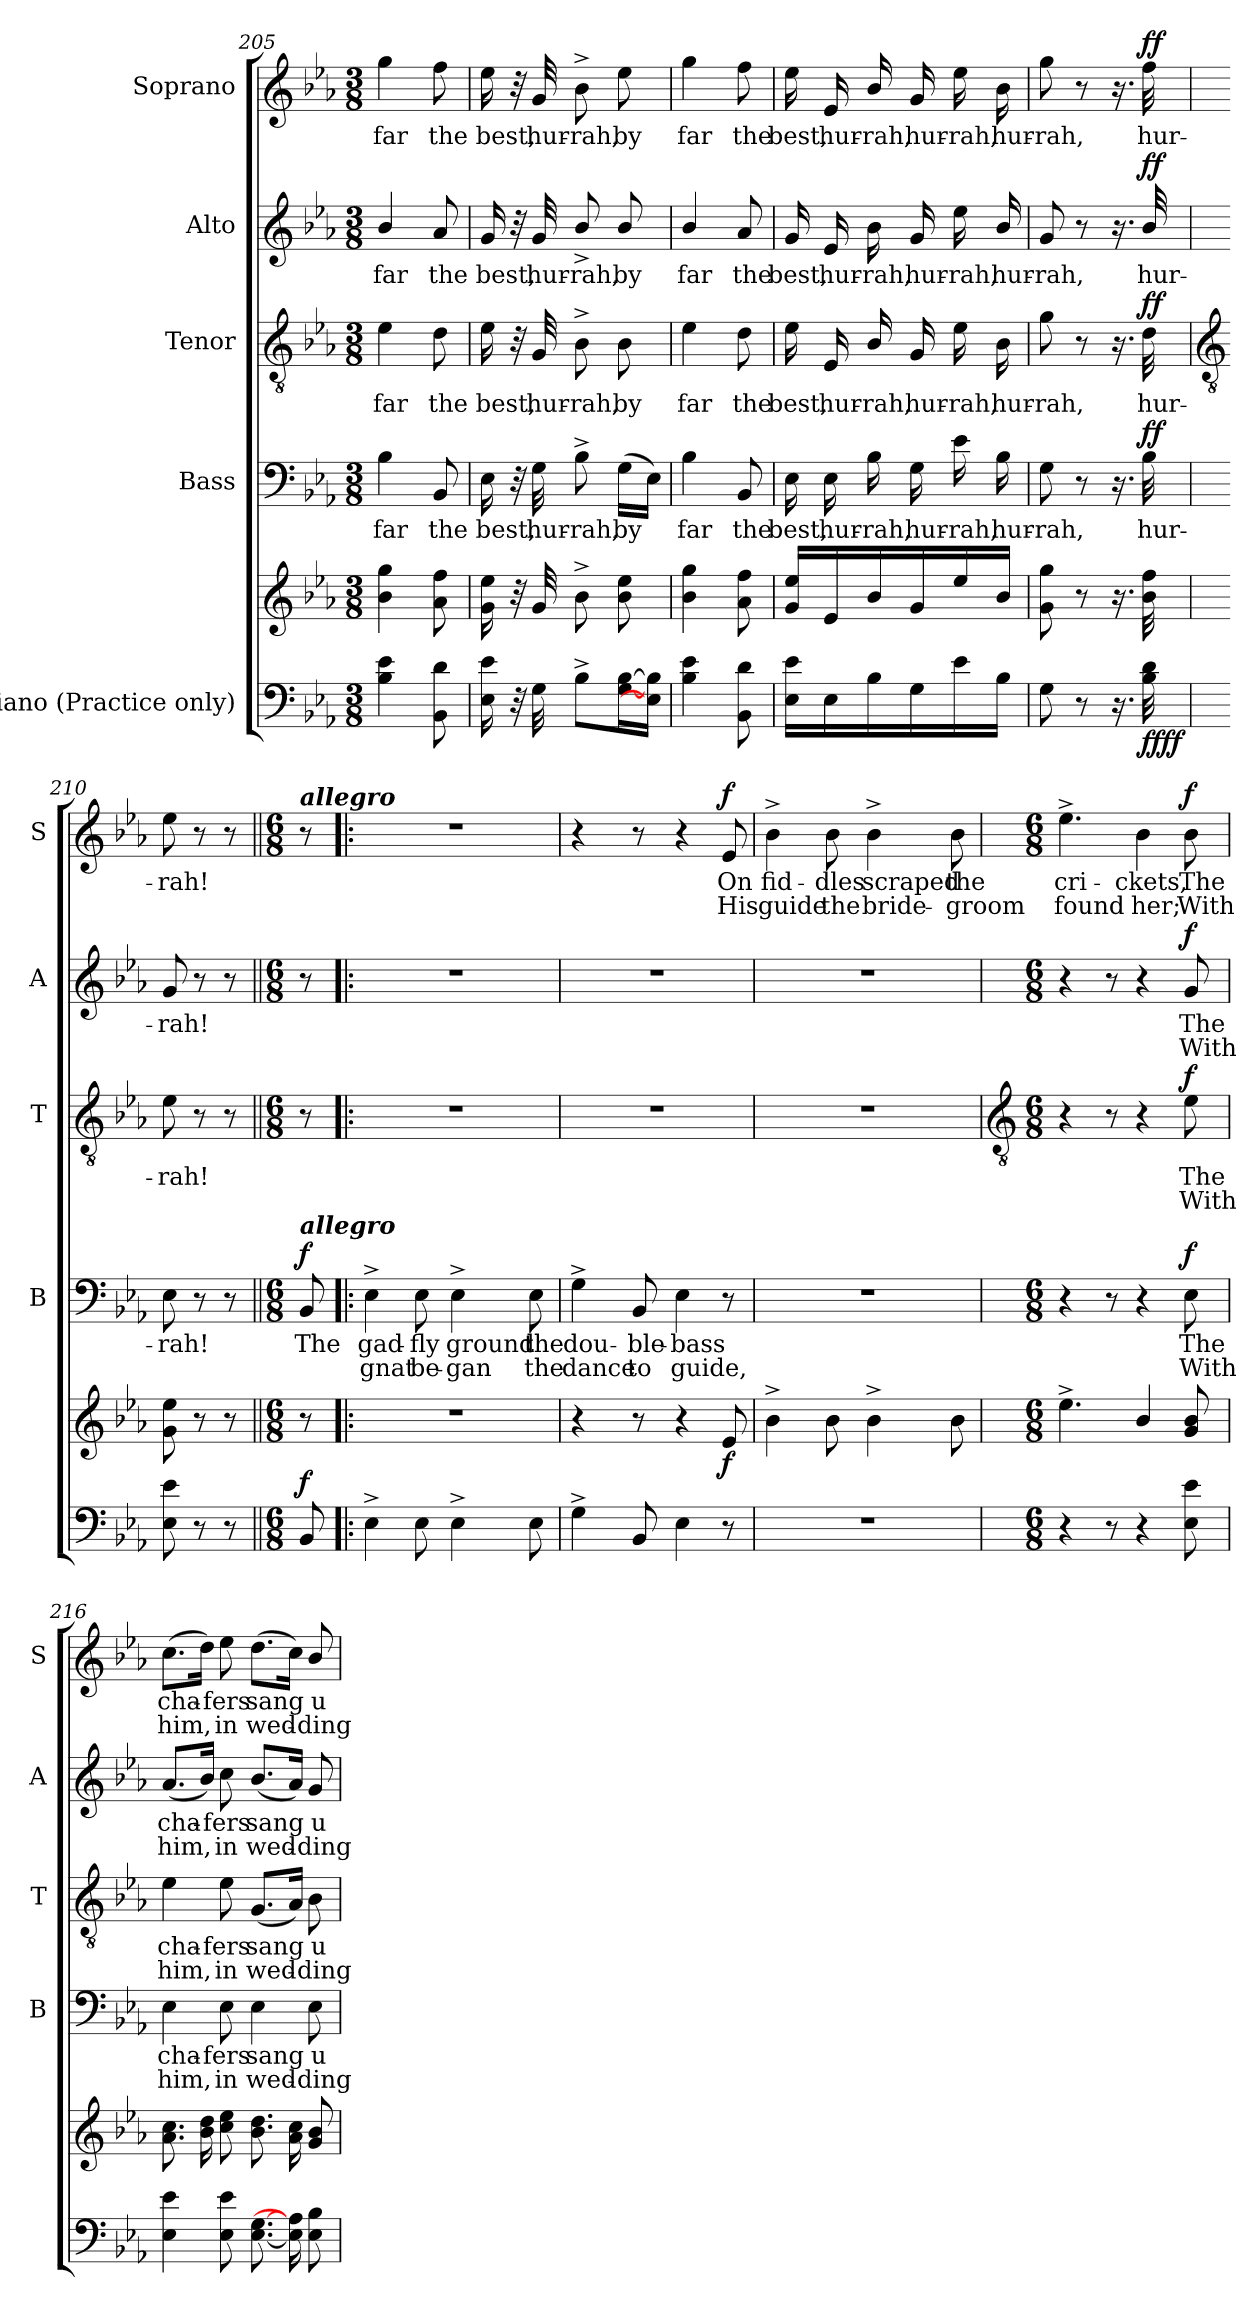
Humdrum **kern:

**kern	**kern	**dynam	**kern	**text	**text	**dynam	**kern	**text	**text	**dynam	**kern	**text	**text	**dynam	**kern	**text	**text	**dynam
*part5	*part5	*part5	*part4	*part4	*part4	*part4	*part3	*part3	*part3	*part3	*part2	*part2	*part2	*part2	*part1	*part1	*part1	*part1
*staff6	*staff5	*staff5/6	*staff4	*staff4	*staff4	*staff4	*staff3	*staff3	*staff3	*staff3	*staff2	*staff2	*staff2	*staff2	*staff1	*staff1	*staff1	*staff1
*I"Piano (Practice only)	*	*	*I"Bass	*	*	*	*I"Tenor	*	*	*	*I"Alto	*	*	*	*I"Soprano	*	*	*
*	*	*	*I'B	*	*	*	*I'T	*	*	*	*I'A	*	*	*	*I'S	*	*	*
*clefF4	*clefG2	*	*clefF4	*	*	*	*clefGv2	*	*	*	*clefG2	*	*	*	*clefG2	*	*	*
*k[b-e-a-]	*k[b-e-a-]	*	*k[b-e-a-]	*	*	*	*k[b-e-a-]	*	*	*	*k[b-e-a-]	*	*	*	*k[b-e-a-]	*	*	*
*E-:	*E-:	*	*E-:	*	*	*	*E-:	*	*	*	*E-:	*	*	*	*E-:	*	*	*
*M3/8	*M3/8	*	*M3/8	*	*	*	*M3/8	*	*	*	*M3/8	*	*	*	*M3/8	*	*	*
=205	=205	=205	=205	=205	=205	=205	=205	=205	=205	=205	=205	=205	=205	=205	=205	=205	=205	=205
!	!	!	!	!LO:LY:b	!	!	!	!LO:LY:b	!	!	!	!LO:LY:b	!	!	!	!LO:LY:b	!	!
4B- 4e-	4b- 4gg	.	4B-	far	.	.	4e-	far	.	.	4b-/	far	.	.	4gg	far	.	.
!	!	!	!	!LO:LY:b	!	!	!	!LO:LY:b	!	!	!	!LO:LY:b	!	!	!	!LO:LY:b	!	!
8BB- 8d	8a- 8ff	.	8BB-	the	.	.	8d	the	.	.	8a-	the	.	.	8ff	the	.	.
=206	=206	=206	=206	=206	=206	=206	=206	=206	=206	=206	=206	=206	=206	=206	=206	=206	=206	=206
!	!	!	!	!LO:LY:b	!	!	!	!LO:LY:b	!	!	!	!LO:LY:b	!	!	!	!LO:LY:b	!	!
16E- 16e-	16g 16ee-	.	16E-	best,	.	.	16e-	best,	.	.	16g	best,	.	.	16ee-	best,	.	.
32r	32r	.	32r	.	.	.	32r	.	.	.	32r	.	.	.	32r	.	.	.
!	!	!	!	!LO:LY:b	!	!	!	!LO:LY:b	!	!	!	!LO:LY:b	!	!	!	!LO:LY:b	!	!
32G	32gLLL	.	32G	hur-	.	.	32G	hur-	.	.	32g	hur-	.	.	32g	hur-	.	.
!	!	!	!	!LO:LY:b	!	!	!	!LO:LY:b	!	!	!	!LO:LY:b	!	!	!	!LO:LY:b	!	!
8B-^L	8b-^	.	8B-^	-rah,	.	.	8B-^	-rah,	.	.	8b-^/	-rah,	.	.	8b-^	-rah,	.	.
!	!	!	!	!LO:LY:b	!	!	!	!LO:LY:b	!	!	!	!LO:LY:b	!	!	!	!LO:LY:b	!	!
[16G [16B-L	8b- 8ee-J	.	(>16GLL	by	.	.	8B-	by	.	.	8b-/	by	.	.	8ee-	by	.	.
16E-] 16B-]JJ	.	.	16E-JJ)	.	.	.	.	.	.	.	.	.	.	.	.	.	.	.
=207	=207	=207	=207	=207	=207	=207	=207	=207	=207	=207	=207	=207	=207	=207	=207	=207	=207	=207
!	!	!	!	!LO:LY:b	!	!	!	!LO:LY:b	!	!	!	!LO:LY:b	!	!	!	!LO:LY:b	!	!
4B- 4e-	4b- 4gg	.	4B-	far	.	.	4e-	far	.	.	4b-/	far	.	.	4gg	far	.	.
!	!	!	!	!LO:LY:b	!	!	!	!LO:LY:b	!	!	!	!LO:LY:b	!	!	!	!LO:LY:b	!	!
8BB- 8d	8a- 8ff	.	8BB-	the	.	.	8d	the	.	.	8a-	the	.	.	8ff	the	.	.
=208	=208	=208	=208	=208	=208	=208	=208	=208	=208	=208	=208	=208	=208	=208	=208	=208	=208	=208
!	!	!	!	!LO:LY:b	!	!	!	!LO:LY:b	!	!	!	!LO:LY:b	!	!	!	!LO:LY:b	!	!
16E- 16e-LL	16g 16ee-LL	.	16E-	best,	.	.	16e-	best,	.	.	16g	best,	.	.	16ee-	best,	.	.
!	!	!	!	!LO:LY:b	!	!	!	!LO:LY:b	!	!	!	!LO:LY:b	!	!	!	!LO:LY:b	!	!
16E-	16e-	.	16E-	hur-	.	.	16E-	hur-	.	.	16e-	hur-	.	.	16e-	hur-	.	.
!	!	!	!	!LO:LY:b	!	!	!	!LO:LY:b	!	!	!	!LO:LY:b	!	!	!	!LO:LY:b	!	!
16B-	16b-	.	16B-	-rah,	.	.	16B-/	-rah,	.	.	16b-	-rah,	.	.	16b-/	-rah,	.	.
!	!	!	!	!LO:LY:b	!	!	!	!LO:LY:b	!	!	!	!LO:LY:b	!	!	!	!LO:LY:b	!	!
16G	16g	.	16G	hur-	.	.	16G	hur-	.	.	16g	hur-	.	.	16g	hur-	.	.
!	!	!	!	!LO:LY:b	!	!	!	!LO:LY:b	!	!	!	!LO:LY:b	!	!	!	!LO:LY:b	!	!
16e-	16ee-	.	16e-	-rah,	.	.	16e-	-rah,	.	.	16ee-	-rah,	.	.	16ee-	-rah,	.	.
!	!	!	!	!LO:LY:b	!	!	!	!LO:LY:b	!	!	!	!LO:LY:b	!	!	!	!LO:LY:b	!	!
16B-JJ	16b-JJ	.	16B-	hur-	.	.	16B-	hur-	.	.	16b-/	hur-	.	.	16b-	hur-	.	.
=209	=209	=209	=209	=209	=209	=209	=209	=209	=209	=209	=209	=209	=209	=209	=209	=209	=209	=209
!	!	!	!	!LO:LY:b	!	!	!	!LO:LY:b	!	!	!	!LO:LY:b	!	!	!	!LO:LY:b	!	!
8G	8g 8gg	.	8G	-rah,	.	.	8g	-rah,	.	.	8g	-rah,	.	.	8gg	-rah,	.	.
8r	8r	.	8r	.	.	.	8r	.	.	.	8r	.	.	.	8r	.	.	.
16.r	16.r	.	16.r	.	.	.	16.r	.	.	.	16.r	.	.	.	16.r	.	.	.
!	!	!LO:DY:b=2	!	!LO:LY:b	!	!	!	!LO:LY:b	!	!	!	!LO:LY:b	!	!	!	!LO:LY:b	!	!
!	!	!LO:DY:n=1:b	!	!	!	!LO:DY:b	!	!	!	!LO:DY:b	!	!	!	!LO:DY:b	!	!	!	!LO:DY:b
32B- 32d	32b- 32ff	ff ff	32B-	hur-	.	ff	32d	hur-	.	ff	32b-/	hur-	.	ff	32ff	hur-	.	ff
!!LO:LB:g=z
=210	=210	=210	=210	=210	=210	=210	=210	=210	=210	=210	=210	=210	=210	=210	=210	=210	=210	=210
*	*	*	*	*	*	*	*clefGv2	*	*	*	*	*	*	*	*	*	*	*
!	!	!	!	!LO:LY:b	!	!	!	!LO:LY:b	!	!	!	!LO:LY:b	!	!	!	!LO:LY:b	!	!
8E- 8e-	8g 8ee-	.	8E-	-rah!	.	.	8e-	-rah!	.	.	8g	-rah!	.	.	8ee-	-rah!	.	.
8r	8r	.	8r	.	.	.	8r	.	.	.	8r	.	.	.	8r	.	.	.
8r	8r	.	8r	.	.	.	8r	.	.	.	8r	.	.	.	8r	.	.	.
=211||	=211||	=211||	=211||	=211||	=211||	=211||	=211||	=211||	=211||	=211||	=211||	=211||	=211||	=211||	=211||	=211||	=211||	=211||
*M6/8	*M6/8	*	*M6/8	*	*	*	*M6/8	*	*	*	*M6/8	*	*	*	*M6/8	*	*	*
!	!	!	!	!	!	!	!	!	!	!	!	!	!	!	!LO:TX:a:Bi:t=allegro	!	!	!
!	!	!	!LO:TX:a:Bi:t=allegro	!	!	!	!	!	!	!	!	!	!	!	!	!	!	!
!	!	!LO:DY:a=2	!	!LO:LY:b	!	!LO:DY:b	!	!	!	!	!	!	!	!	!	!	!	!
8BB-	8r	f	8BB-	The	.	f	8r	.	.	.	8r	.	.	.	8r	.	.	.
=212!|:	=212!|:	=212!|:	=212!|:	=212!|:	=212!|:	=212!|:	=212!|:	=212!|:	=212!|:	=212!|:	=212!|:	=212!|:	=212!|:	=212!|:	=212!|:	=212!|:	=212!|:	=212!|:
!	!LO:N:vis=1	!	!	!LO:LY:b	!LO:LY:b	!	!LO:N:vis=1	!	!	!	!LO:N:vis=1	!	!	!	!LO:N:vis=1	!	!	!
4E-^	2.r	.	4E-^	gad-	-gnat	.	2.r	.	.	.	2.r	.	.	.	2.r	.	.	.
!	!	!	!	!LO:LY:b	!LO:LY:b	!	!	!	!	!	!	!	!	!	!	!	!	!
8E-	.	.	8E-	fly	be-	.	.	.	.	.	.	.	.	.	.	.	.	.
!	!	!	!	!LO:LY:b	!LO:LY:b	!	!	!	!	!	!	!	!	!	!	!	!	!
4E-^	.	.	4E-^	-ground	gan	.	.	.	.	.	.	.	.	.	.	.	.	.
!	!	!	!	!LO:LY:b	!LO:LY:b	!	!	!	!	!	!	!	!	!	!	!	!	!
8E-	.	.	8E-	the	the	.	.	.	.	.	.	.	.	.	.	.	.	.
=213	=213	=213	=213	=213	=213	=213	=213	=213	=213	=213	=213	=213	=213	=213	=213	=213	=213	=213
!	!	!	!	!LO:LY:b	!LO:LY:b	!	!LO:N:vis=1	!	!	!	!LO:N:vis=1	!	!	!	!	!	!	!
4G^	4r	.	4G^	dou-	-dance	.	2.r	.	.	.	2.r	.	.	.	4r	.	.	.
!	!	!	!	!LO:LY:b	!LO:LY:b	!	!	!	!	!	!	!	!	!	!	!	!	!
8BB-	8r	.	8BB-	ble-	-to	.	.	.	.	.	.	.	.	.	8r	.	.	.
!	!	!	!	!LO:LY:b	!LO:LY:b	!	!	!	!	!	!	!	!	!	!	!	!	!
4E-	4r	.	4E-	bass	guide,	.	.	.	.	.	.	.	.	.	4r	.	.	.
!	!	!LO:DY:b	!	!	!	!	!	!	!	!	!	!	!	!	!	!LO:LY:b	!LO:LY:b	!LO:DY:b
8r	8e-	f	8r	.	.	.	.	.	.	.	.	.	.	.	8e-	On	His	f
=214	=214	=214	=214	=214	=214	=214	=214	=214	=214	=214	=214	=214	=214	=214	=214	=214	=214	=214
!LO:N:vis=1	!	!	!LO:N:vis=1	!	!	!	!LO:N:vis=1	!	!	!	!LO:N:vis=1	!	!	!	!	!LO:LY:b	!LO:LY:b	!
2.r	4b-^	.	2.r	.	.	.	2.r	.	.	.	2.r	.	.	.	4b-^	fid-	-guide	.
!	!	!	!	!	!	!	!	!	!	!	!	!	!	!	!	!LO:LY:b	!LO:LY:b	!
.	8b-	.	.	.	.	.	.	.	.	.	.	.	.	.	8b-	dles	the	.
!	!	!	!	!	!	!	!	!	!	!	!	!	!	!	!	!LO:LY:b	!LO:LY:b	!
.	4b-^	.	.	.	.	.	.	.	.	.	.	.	.	.	4b-^	scraped	bride-	.
!	!	!	!	!	!	!	!	!	!	!	!	!	!	!	!	!LO:LY:b	!LO:LY:b	!
.	8b-	.	.	.	.	.	.	.	.	.	.	.	.	.	8b-	-the	groom	.
!!LO:LB:g=z
=215	=215	=215	=215	=215	=215	=215	=215	=215	=215	=215	=215	=215	=215	=215	=215	=215	=215	=215
*	*	*	*	*	*	*	*clefGv2	*	*	*	*	*	*	*	*	*	*	*
*M6/8	*M6/8	*	*M6/8	*	*	*	*M6/8	*	*	*	*M6/8	*	*	*	*M6/8	*	*	*
!	!	!	!	!	!	!	!	!	!	!	!	!	!	!	!	!LO:LY:b	!LO:LY:b	!
4r	4.ee-^	.	4r	.	.	.	4r	.	.	.	4r	.	.	.	4.ee-^	cri-	-found	.
8r	.	.	8r	.	.	.	8r	.	.	.	8r	.	.	.	.	.	.	.
!	!	!	!	!	!	!	!	!	!	!	!	!	!	!	!	!LO:LY:b	!LO:LY:b	!
4r	4b-/	.	4r	.	.	.	4r	.	.	.	4r	.	.	.	4b-	ckets,	her;	.
!	!	!	!	!LO:LY:b	!LO:LY:b	!LO:DY:b	!	!LO:LY:b	!LO:LY:b	!LO:DY:b	!	!LO:LY:b	!LO:LY:b	!LO:DY:b	!	!LO:LY:b	!LO:LY:b	!LO:DY:b
8E- 8e-	8g 8b-	.	8E-	The	With	f	8e-	The	With	f	8g	The	With	f	8b-	The	With	f
=216	=216	=216	=216	=216	=216	=216	=216	=216	=216	=216	=216	=216	=216	=216	=216	=216	=216	=216
!	!	!	!	!LO:LY:b	!LO:LY:b	!	!	!LO:LY:b	!LO:LY:b	!	!	!LO:LY:b	!LO:LY:b	!	!	!LO:LY:b	!LO:LY:b	!
4E- 4e-	8.a- 8.ccL	.	4E-	cha-	-him,	.	4e-	cha-	-him,	.	(<8.a-L	cha-	him,	.	(>8.ccL	cha-	him,	.
.	16b- 16ddL	.	.	.	.	.	.	.	.	.	16b-J)	.	.	.	16ddJ)	.	.	.
!	!	!	!	!LO:LY:b	!LO:LY:b	!	!	!LO:LY:b	!LO:LY:b	!	!	!LO:LY:b	!LO:LY:b	!	!	!LO:LY:b	!LO:LY:b	!
8E- 8e-	8cc 8ee-J	.	8E-	fers	in	.	8e-	fers	in	.	8cc	fers	in	.	8ee-	fers	in	.
!	!	!	!	!LO:LY:b	!LO:LY:b	!	!	!LO:LY:b	!LO:LY:b	!	!	!LO:LY:b	!LO:LY:b	!	!	!LO:LY:b	!LO:LY:b	!
[8.E- [8.GL	8.b- 8.ddL	.	4E-	sang	wed-	.	(<8.GL	sang	wed-	.	(<8.b-L	sang	wed-	.	(>8.ddL	sang	wed-	.
16E-] 16A-]L	16a- 16ccL	.	.	.	.	.	16A-J)	.	.	.	16a-J)	.	.	.	16ccJ)	.	.	.
!	!	!	!	!LO:LY:b	!LO:LY:b	!	!	!LO:LY:b	!LO:LY:b	!	!	!LO:LY:b	!LO:LY:b	!	!	!LO:LY:b	!LO:LY:b	!
8E- 8B-J	8g/ 8b-/J	.	8E-	-u-	-ding	.	8B-	u-	-ding	.	8g/	u-	-ding	.	8b-/	u-	-ding	.
=	=	=	=	=	=	=	=	=	=	=	=	=	=	=	=	=	=	=
*-	*-	*-	*-	*-	*-	*-	*-	*-	*-	*-	*-	*-	*-	*-	*-	*-	*-	*-
